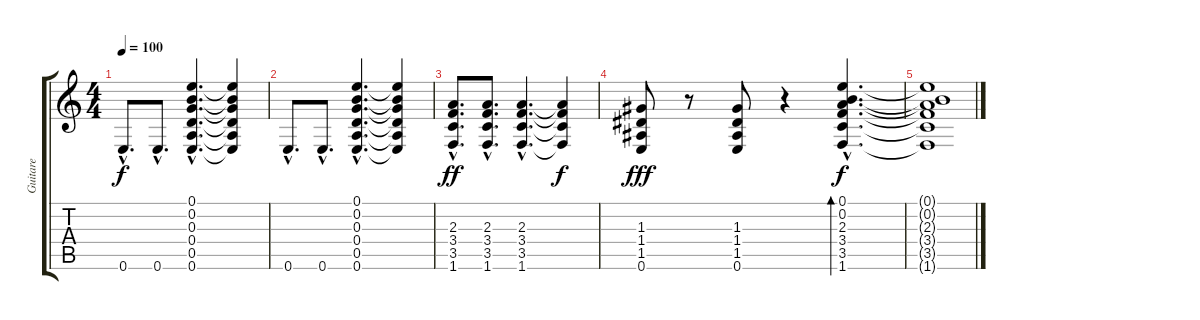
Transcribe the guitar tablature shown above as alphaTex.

\track ("Guitare" "Guitare") {instrument overdrivenguitar}
\staff {score tabs}
\tuning (E4 B3 G3 D3 A2 E2) {hide}
\ts (4 4)
\tempo 100
\clef g2
\ks c
0.6{hac}.8{d dy f} 0.6{hac}.8{d} (0.1{hac} 0.2{hac} 0.3{hac} 0.4{hac} 0.5{hac} 0.6{hac}).4{d} (0.1{t} 0.2{t} 0.3{t} 0.4{t} 0.5{t} 0.6{t}).4 |
0.6{hac}.8{d} 0.6{hac}.8{d} (0.1{hac} 0.2{hac} 0.3{hac} 0.4{hac} 0.5{hac} 0.6{hac}).4{d} (0.1{t} 0.2{t} 0.3{t} 0.4{t} 0.5{t} 0.6{t}).4 |
(2.3{hac} 3.4{hac} 3.5{hac} 1.6{hac}).8{d dy ff} (2.3{hac} 3.4{hac} 3.5{hac} 1.6{hac}).8{d} (2.3{hac} 3.4{hac} 3.5{hac} 1.6{hac}).4{d} (2.3{t} 3.4{t} 3.5{t} 1.6{t}).4{dy f} |
(1.3 1.4 1.5 0.6).8{dy fff} r.8 (1.3 1.4 1.5 0.6).8 r.4 (0.1{hac} 0.2{hac} 2.3{hac} 3.4{hac} 3.5{hac} 1.6{hac}).4{d bd 480 dy f} |
(0.1{t} 0.2{t} 2.3{t} 3.4{t} 3.5{t} 1.6{t}).1
